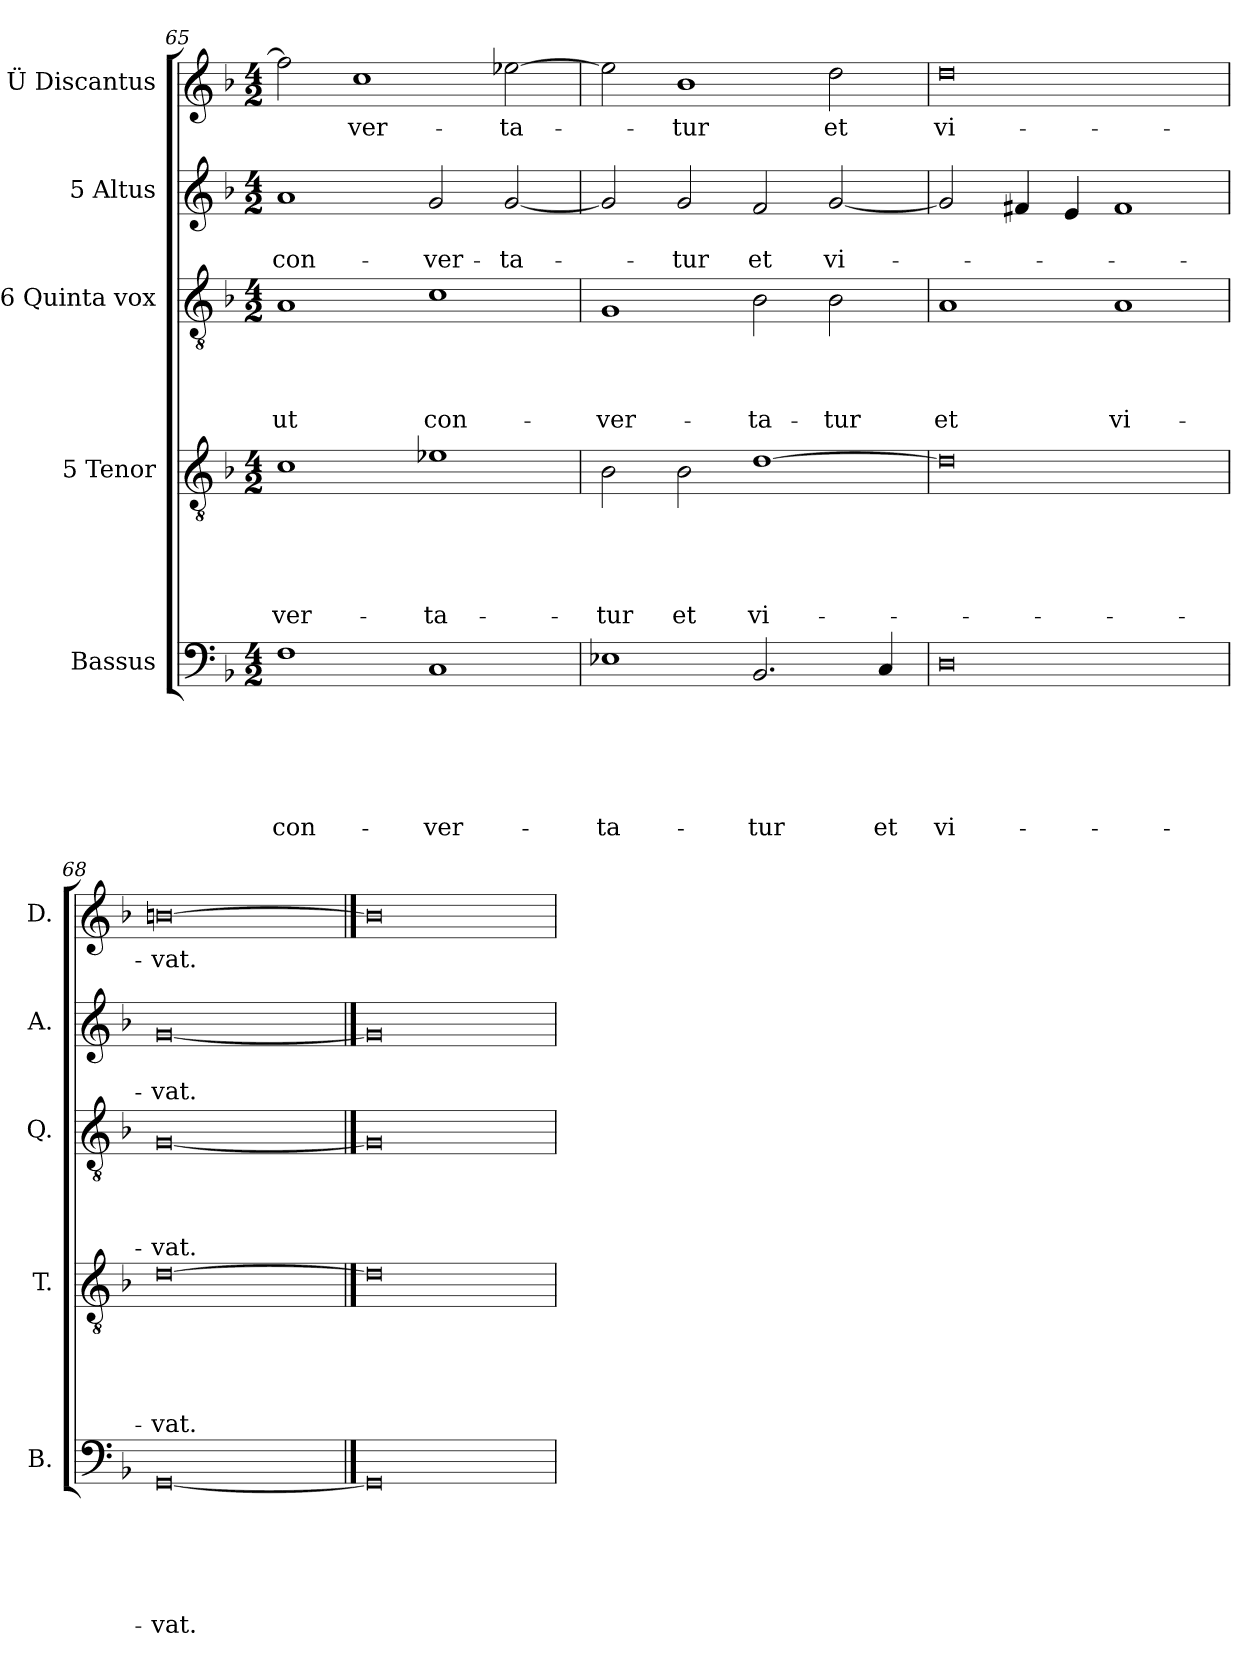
**kern	**text	**text	**text	**text	**text	**text	**kern	**text	**text	**text	**text	**text	**kern	**text	**text	**text	**text	**kern	**text	**text	**kern	**text
*part5	*part5	*part5	*part5	*part5	*part5	*part5	*part4	*part4	*part4	*part4	*part4	*part4	*part3	*part3	*part3	*part3	*part3	*part2	*part2	*part2	*part1	*part1
*staff5	*staff5	*staff5	*staff5	*staff5	*staff5	*staff5	*staff4	*staff4	*staff4	*staff4	*staff4	*staff4	*staff3	*staff3	*staff3	*staff3	*staff3	*staff2	*staff2	*staff2	*staff1	*staff1
*I"Bassus	*	*	*	*	*	*	*I"5 Tenor	*	*	*	*	*	*I"6 Quinta vox	*	*	*	*	*I"5 Altus	*	*	*I"Ü Discantus	*
*I'B.	*	*	*	*	*	*	*I'T.	*	*	*	*	*	*I'Q.	*	*	*	*	*I'A.	*	*	*I'D.	*
*clefF4	*	*	*	*	*	*	*clefGv2	*	*	*	*	*	*clefGv2	*	*	*	*	*clefG2	*	*	*clefG2	*
*k[b-]	*	*	*	*	*	*	*k[b-]	*	*	*	*	*	*k[b-]	*	*	*	*	*k[b-]	*	*	*k[b-]	*
*F:	*	*	*	*	*	*	*F:	*	*	*	*	*	*F:	*	*	*	*	*F:	*	*	*F:	*
*M4/2	*	*	*	*	*	*	*M4/2	*	*	*	*	*	*M4/2	*	*	*	*	*M4/2	*	*	*M4/2	*
=65	=65	=65	=65	=65	=65	=65	=65	=65	=65	=65	=65	=65	=65	=65	=65	=65	=65	=65	=65	=65	=65	=65
!	!	!	!	!	!	!LO:LY:b	!	!	!	!	!	!LO:LY:b	!	!	!	!	!LO:LY:b	!	!	!LO:LY:b	!	!
1F	.	.	.	.	.	con-	1c	.	.	.	.	-ver-	1A	.	.	.	ut	1a	.	con-	2ff\]	.
!	!	!	!	!	!	!	!	!	!	!	!	!	!	!	!	!	!	!	!	!	!	!LO:LY:b
.	.	.	.	.	.	.	.	.	.	.	.	.	.	.	.	.	.	.	.	.	1cc	-ver-
!	!	!	!	!	!	!LO:LY:b	!	!	!	!	!	!LO:LY:b	!	!	!	!	!LO:LY:b	!	!	!LO:LY:b	!	!
1C	.	.	.	.	.	-ver-	1e-X	.	.	.	.	-ta-	1c	.	.	.	con-	2g/	.	-ver-	.	.
!	!	!	!	!	!	!	!	!	!	!	!	!	!	!	!	!	!	!	!	!LO:LY:b	!	!LO:LY:b
.	.	.	.	.	.	.	.	.	.	.	.	.	.	.	.	.	.	[<2g/	.	-ta-	[>2ee-X\	-ta-
=66	=66	=66	=66	=66	=66	=66	=66	=66	=66	=66	=66	=66	=66	=66	=66	=66	=66	=66	=66	=66	=66	=66
!	!	!	!	!	!	!LO:LY:b	!	!	!	!	!	!LO:LY:b	!	!	!	!	!LO:LY:b	!	!	!	!	!
1E-X	.	.	.	.	.	-ta-	2B-\	.	.	.	.	-tur	1G	.	.	.	-ver-	2g/]	.	.	2ee-\]	.
!	!	!	!	!	!	!	!	!	!	!	!	!LO:LY:b	!	!	!	!	!	!	!	!LO:LY:b	!	!LO:LY:b
.	.	.	.	.	.	.	2B-\	.	.	.	.	et	.	.	.	.	.	2g/	.	-tur	1b-	-tur
!	!	!	!	!	!	!LO:LY:b	!	!	!	!	!	!LO:LY:b	!	!	!	!	!LO:LY:b	!	!	!LO:LY:b	!	!
2.BB-/	.	.	.	.	.	-tur	[>1d	.	.	.	.	vi-	2B-\	.	.	.	-ta-	2f/	.	et	.	.
!	!	!	!	!	!	!	!	!	!	!	!	!	!	!	!	!	!LO:LY:b	!	!	!LO:LY:b	!	!LO:LY:b
.	.	.	.	.	.	.	.	.	.	.	.	.	2B-\	.	.	.	-tur	[<2g/	.	vi-	2dd\	et
!	!	!	!	!	!	!LO:LY:b	!	!	!	!	!	!	!	!	!	!	!	!	!	!	!	!
4C/	.	.	.	.	.	et	.	.	.	.	.	.	.	.	.	.	.	.	.	.	.	.
=67	=67	=67	=67	=67	=67	=67	=67	=67	=67	=67	=67	=67	=67	=67	=67	=67	=67	=67	=67	=67	=67	=67
!	!	!	!	!	!	!LO:LY:b:rj	!	!	!	!	!	!	!	!	!	!	!LO:LY:b	!	!	!	!	!LO:LY:b:rj
0D	.	.	.	.	.	vi-	0d]	.	.	.	.	.	1A	.	.	.	et	2g/]	.	.	0dd	vi-
.	.	.	.	.	.	.	.	.	.	.	.	.	.	.	.	.	.	4f#X/	.	.	.	.
.	.	.	.	.	.	.	.	.	.	.	.	.	.	.	.	.	.	4e/	.	.	.	.
!	!	!	!	!	!	!	!	!	!	!	!	!	!	!	!	!	!LO:LY:b	!	!	!	!	!
.	.	.	.	.	.	.	.	.	.	.	.	.	1A	.	.	.	vi-	1f#	.	.	.	.
=68	=68	=68	=68	=68	=68	=68	=68	=68	=68	=68	=68	=68	=68	=68	=68	=68	=68	=68	=68	=68	=68	=68
!	!	!	!	!	!	!LO:LY:b	!	!	!	!	!	!LO:LY:b	!	!	!	!	!LO:LY:b	!	!	!LO:LY:b	!	!LO:LY:b
[0GG	.	.	.	.	.	-vat.	[0d	.	.	.	.	-vat.	[0G	.	.	.	-vat.	[0g	.	-vat.	[0bn	-vat.
==69	==69	==69	==69	==69	==69	==69	==69	==69	==69	==69	==69	==69	==69	==69	==69	==69	==69	==69	==69	==69	==69	==69
0GG]	.	.	.	.	.	.	0d]	.	.	.	.	.	0G]	.	.	.	.	0g]	.	.	0b]	.
=	=	=	=	=	=	=	=	=	=	=	=	=	=	=	=	=	=	=	=	=	=	=
*-	*-	*-	*-	*-	*-	*-	*-	*-	*-	*-	*-	*-	*-	*-	*-	*-	*-	*-	*-	*-	*-	*-
